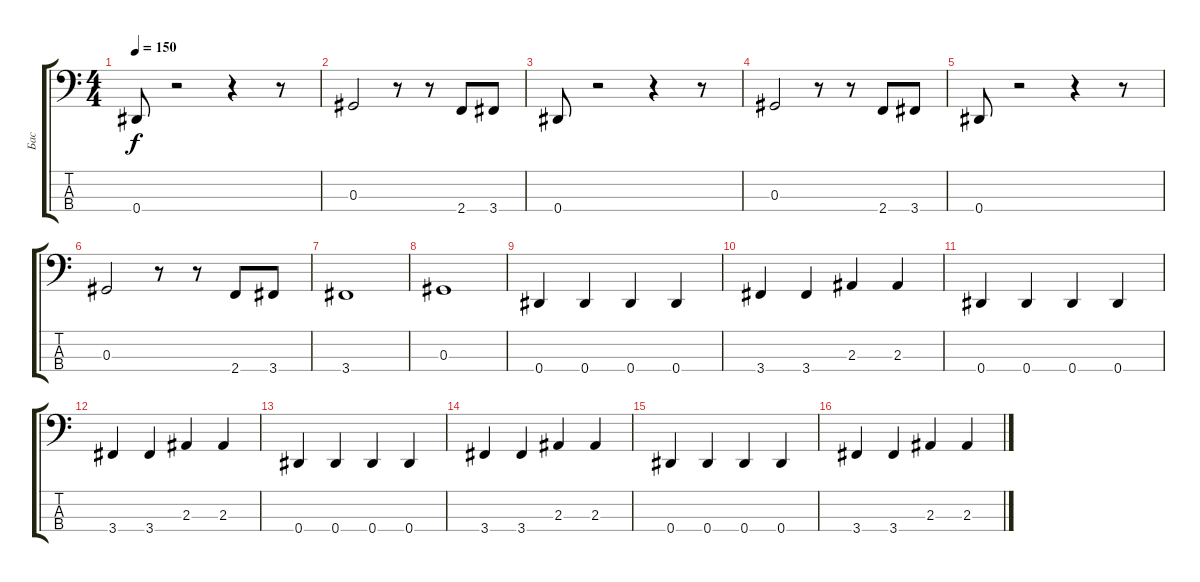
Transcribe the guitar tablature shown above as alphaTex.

\track ("Бас" "Бас") {instrument electricbasspick}
\staff {score tabs}
\tuning (Gb2 Db2 Ab1 Eb1) {hide}
\ts (4 4)
\tempo 150
\clef f4
\ks c
0.4.8{dy f} r.2 r.4 r.8 |
0.3.2 r.8 r.8 2.4.8 3.4.8 |
0.4.8 r.2 r.4 r.8 |
0.3.2 r.8 r.8 2.4.8 3.4.8 |
0.4.8 r.2 r.4 r.8 |
0.3.2 r.8 r.8 2.4.8 3.4.8 |
3.4.1 |
0.3.1 |
0.4.4 0.4.4 0.4.4 0.4.4 |
3.4.4 3.4.4 2.3.4 2.3.4 |
0.4.4 0.4.4 0.4.4 0.4.4 |
3.4.4 3.4.4 2.3.4 2.3.4 |
0.4.4 0.4.4 0.4.4 0.4.4 |
3.4.4 3.4.4 2.3.4 2.3.4 |
0.4.4 0.4.4 0.4.4 0.4.4 |
3.4.4 3.4.4 2.3.4 2.3.4
